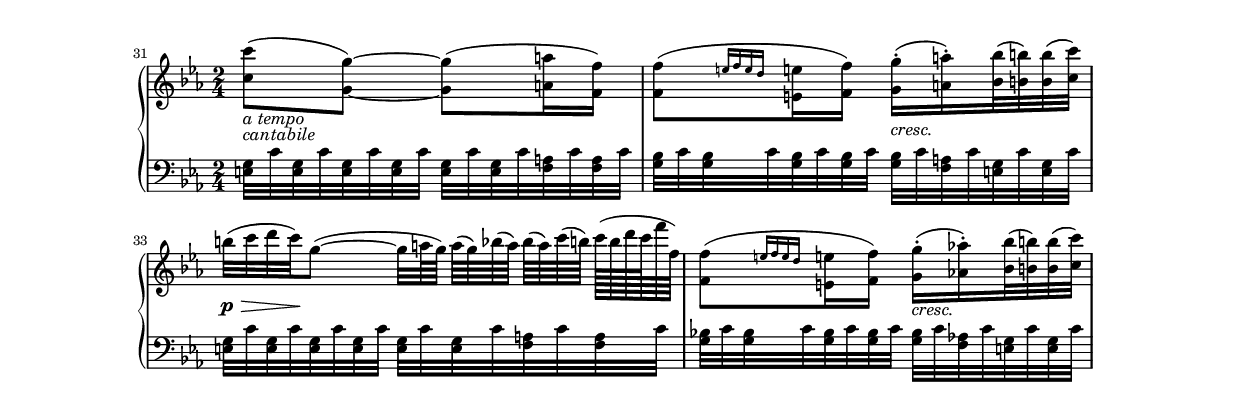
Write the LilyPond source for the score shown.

% Do not edit this file; it is automatically
% generated from Documentation/snippets/new
% This file is in the public domain.
%% Note: this file works from version 2.12.0
\version "2.13.29"
\include "english.ly"
#(set-global-staff-size 15)
\paper {
  line-width = 16\cm
  indent = 0\cm
}

% NR 1.2 Rhythms

\header {
  lsrtags = "headwords"
  texidoc = ""
  doctitle = "headword"
} % begin verbatim



% Beethoven, Op. 81a
% Piano sonata 26 - Das Lebewohl
% Movt II - Abwesenheit
% Measures 31 - 34

\layout {
  \context {
    \Score
    \override SpacingSpanner #'base-shortest-duration =
      #(ly:make-moment 1 40)
      %\override SpacingSpanner #'strict-grace-spacing = ##t
  }
}

\new PianoStaff <<

   % RH Staff
   \new Staff {
      \clef treble
      \key c \minor
      \time 2/4
      \set Score.currentBarNumber = #31

      <c''' c''>8 ( -\markup {
        \override #'(baseline-skip . 2) \italic \column {
          \line { a tempo }
          cantabile
        }
      }
      <g'' g'>8 )
      ~
      <g'' g'>8 (
      <a'' a'>16
      <f'' f'>16 )

      |

      \afterGrace
         <f'' f'>8 [ (
         {
            e''16 [
            f''16
            e''16
            d''16 ]
         }
      <e''! e'>16
      <f'' f'>16 ] )
      \once \override TextScript #'padding = #3.8
      <g'' g'>16 ( \staccato -\markup { \italic cresc. }
      <a'' a'>16 ) \staccato
      <bf'' bf'>32  (
      <b'' b'>32 )
      <b'' b'>32 (
      <c''' c''>32 )

      |

      \once \override DynamicLineSpanner #'padding = #2
      b''32 ( \p \>
      c'''32
      d'''32
      c'''32 ) \!
      g''8 (
      ~
      g''32 [
      a''64
      g''64 ) ]

      a''64 ( [
      g''64 )
      bf''64 (
      a''64 ) ]

      bf''64 ( [
      a''64 )
      c'''64 (
      b''64 ) ]

      c'''128 ( [
      b''128
      d'''128
      c'''128
      f'''64
      f''64 ) ]

      |

      \afterGrace
         <f'' f'>8 [ (
         {
            e''16 [
            f''16
            e''16
            d''16 ]
         }
      <e''! e'>16
      <f'' f'>16 ] )
      <g'' g'>16 ( \staccato -\markup { \italic cresc. }
      <af''! af'!>16 ) \staccato
      <bf'' bf'>32  (
      <b'' b'>32 )
      <b'' b'>32 (
      <c''' c''>32 )
   }

   % LH Staff
   \new Staff {
      \clef bass
      \key c \minor
      \time 2/4

      <g e>32
      c'32
      <g e>32
      c'32

      <g e>32
      c'32
      <g e>32
      c'32

      <g e>32
      c'32
      <g e>32
      c'32

      <a f>32
      c'32
      <a f>32
      c'32

      |

      <bf g>32
      c'32
      <bf g>32
      c'32

      <bf g>32
      c'32
      <bf g>32
      c'32

      <bf g>32
      c'32
      <a f>32
      c'32

      <g e>32
      c'32
      <g e>32
      c'32

      |

      <g e>32
      c'32
      <g e>32
      c'32

      <g e>32
      c'32
      <g e>32
      c'32

      <g e>32
      c'32
      <g e>32
      c'32

      <a f>32
      c'32
      <a f>32
      c'32

      |

      <bf! g>32
      c'32
      <bf g>32
      c'32

      <bf g>32
      c'32
      <bf g>32
      c'32

      <bf g>32
      c'32
      <af! f>32
      c'32

      <g e>32
      c'32
      <g e>32
      c'32
   }

>>
